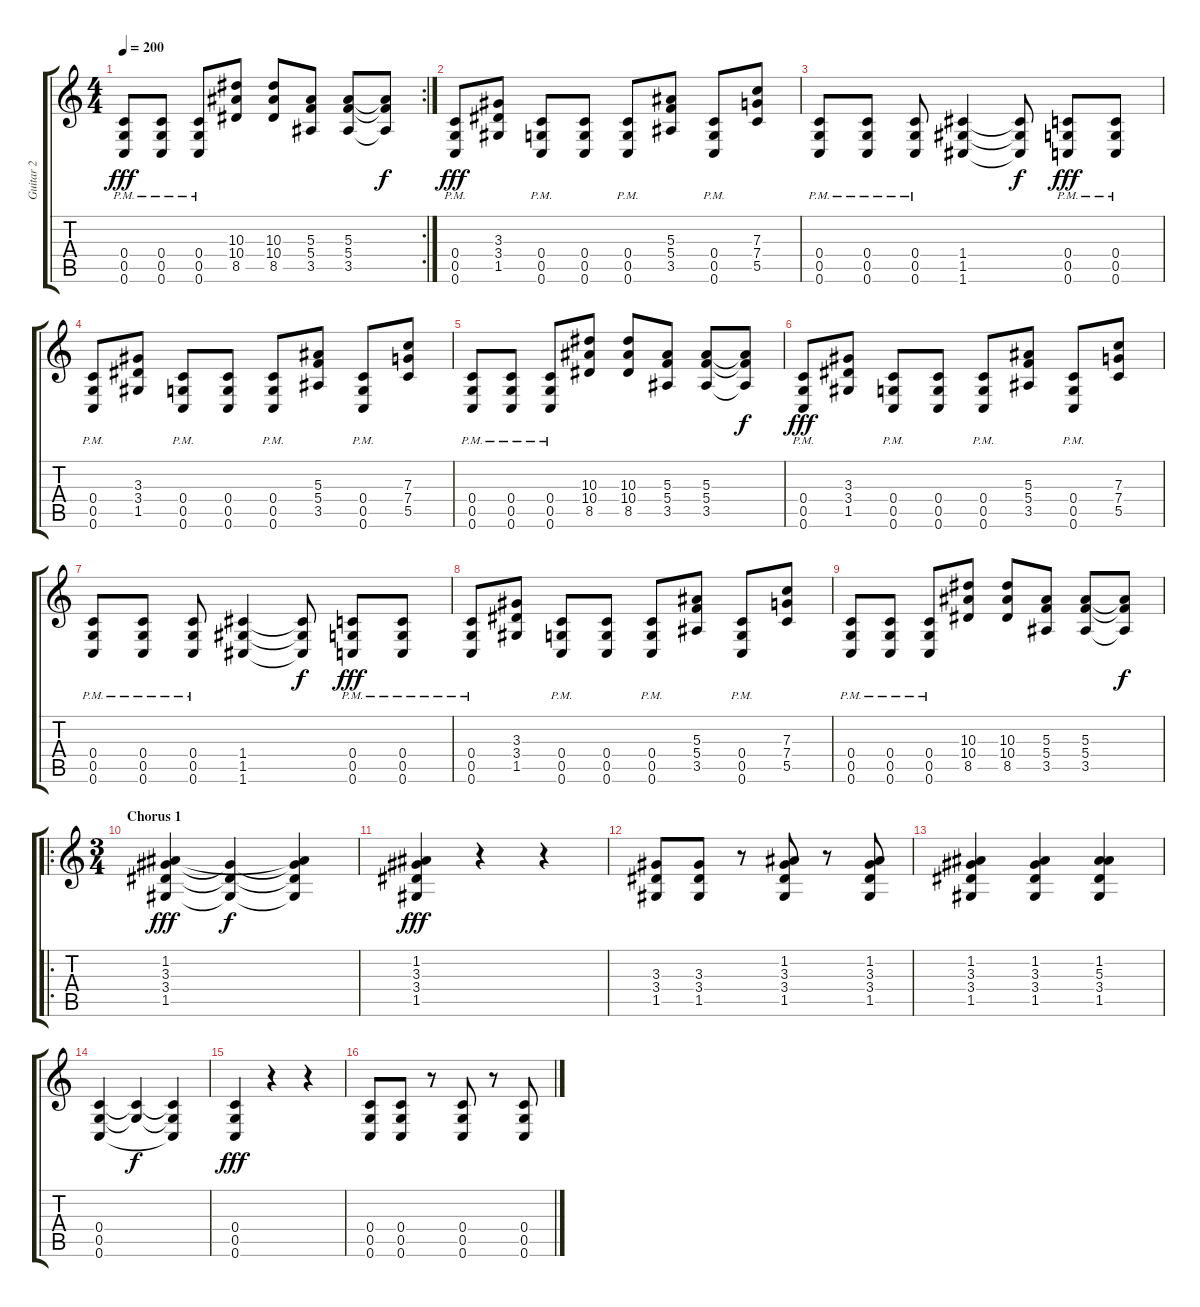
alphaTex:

\track ("Guitar 2" "Guitar 2") {instrument distortionguitar}
\staff {score tabs}
\tuning (D4 A3 F3 C3 G2 C2) {hide}
\rc 2
\ts (4 4)
\tempo 200
\clef g2
\ks c
(0.4{pm} 0.5{pm} 0.6{pm}).8{dy fff} (0.4{pm} 0.5{pm} 0.6{pm}).8 (0.4{pm} 0.5{pm} 0.6{pm}).8 (10.3 10.4 8.5).8 (10.3 10.4 8.5).8 (5.3 5.4 3.5).8 (5.3 5.4 3.5).8 (5.3{t} 5.4{t} 3.5{t}).8{dy f} |
(0.4{pm} 0.5{pm} 0.6{pm}).8{dy fff} (3.3 3.4 1.5).8 (0.4{pm} 0.5{pm} 0.6{pm}).8 (0.4 0.5 0.6).8 (0.4{pm} 0.5{pm} 0.6{pm}).8 (5.3 5.4 3.5).8 (0.4{pm} 0.5{pm} 0.6{pm}).8 (7.3 7.4 5.5).8 |
(0.4{pm} 0.5{pm} 0.6{pm}).8 (0.4{pm} 0.5{pm} 0.6).8 (0.4{pm} 0.5{pm} 0.6{pm}).8 (1.4 1.5 1.6).4 (1.4{t} 1.5{t} 1.6{t}).8{dy f} (0.4{pm} 0.5{pm} 0.6{pm}).8{dy fff} (0.4{pm} 0.5{pm} 0.6{pm}).8 |
(0.4{pm} 0.5{pm} 0.6{pm}).8 (3.3 3.4 1.5).8 (0.4{pm} 0.5{pm} 0.6{pm}).8 (0.4 0.5 0.6).8 (0.4{pm} 0.5{pm} 0.6{pm}).8 (5.3 5.4 3.5).8 (0.4{pm} 0.5{pm} 0.6{pm}).8 (7.3 7.4 5.5).8 |
(0.4{pm} 0.5{pm} 0.6{pm}).8 (0.4{pm} 0.5{pm} 0.6{pm}).8 (0.4{pm} 0.5{pm} 0.6{pm}).8 (10.3 10.4 8.5).8 (10.3 10.4 8.5).8 (5.3 5.4 3.5).8 (5.3 5.4 3.5).8 (5.3{t} 5.4{t} 3.5{t}).8{dy f} |
(0.4{pm} 0.5{pm} 0.6{pm}).8{dy fff} (3.3 3.4 1.5).8 (0.4{pm} 0.5{pm} 0.6{pm}).8 (0.4 0.5 0.6).8 (0.4{pm} 0.5{pm} 0.6{pm}).8 (5.3 5.4 3.5).8 (0.4{pm} 0.5{pm} 0.6{pm}).8 (7.3 7.4 5.5).8 |
(0.4{pm} 0.5{pm} 0.6{pm}).8 (0.4{pm} 0.5{pm} 0.6).8 (0.4{pm} 0.5{pm} 0.6{pm}).8 (1.4 1.5 1.6).4 (1.4{t} 1.5{t} 1.6{t}).8{dy f} (0.4{pm} 0.5{pm} 0.6{pm}).8{dy fff} (0.4{pm} 0.5{pm} 0.6{pm}).8 |
(0.4{pm} 0.5{pm} 0.6{pm}).8 (3.3 3.4 1.5).8 (0.4{pm} 0.5{pm} 0.6{pm}).8 (0.4 0.5 0.6).8 (0.4{pm} 0.5{pm} 0.6{pm}).8 (5.3 5.4 3.5).8 (0.4{pm} 0.5{pm} 0.6{pm}).8 (7.3 7.4 5.5).8 |
(0.4{pm} 0.5{pm} 0.6{pm}).8 (0.4{pm} 0.5{pm} 0.6{pm}).8 (0.4{pm} 0.5{pm} 0.6{pm}).8 (10.3 10.4 8.5).8 (10.3 10.4 8.5).8 (5.3 5.4 3.5).8 (5.3 5.4 3.5).8 (5.3{t} 5.4{t} 3.5{t}).8{dy f} |
\ro
\ts (3 4)
\section ("" "Chorus 1")
(1.2 3.3 3.4 1.5).4{dy fff} (3.3{t} 3.4{t} 1.5{t}).4{dy f} (1.2{t} 3.3{t} 3.4{t} 1.5{t}).4 |
(1.2 3.3 3.4 1.5).4{dy fff} r.4 r.4 |
(3.3 3.4 1.5).8 (3.3 3.4 1.5).8 r.8 (1.2 3.3 3.4 1.5).8 r.8 (1.2 3.3 3.4 1.5).8 |
(1.2 3.3 3.4 1.5).4 (1.2 3.3 3.4 1.5).4 (1.2 5.3 3.4 1.5).4 |
(0.4 0.5 0.6).4 (0.4{t} 0.5{t}).4{dy f} (0.4{t} 0.5{t} 0.6{t}).4 |
(0.4 0.5 0.6).4{dy fff} r.4 r.4 |
(0.4 0.5 0.6).8 (0.4 0.5 0.6).8 r.8 (0.4 0.5 0.6).8 r.8 (0.4 0.5 0.6).8
